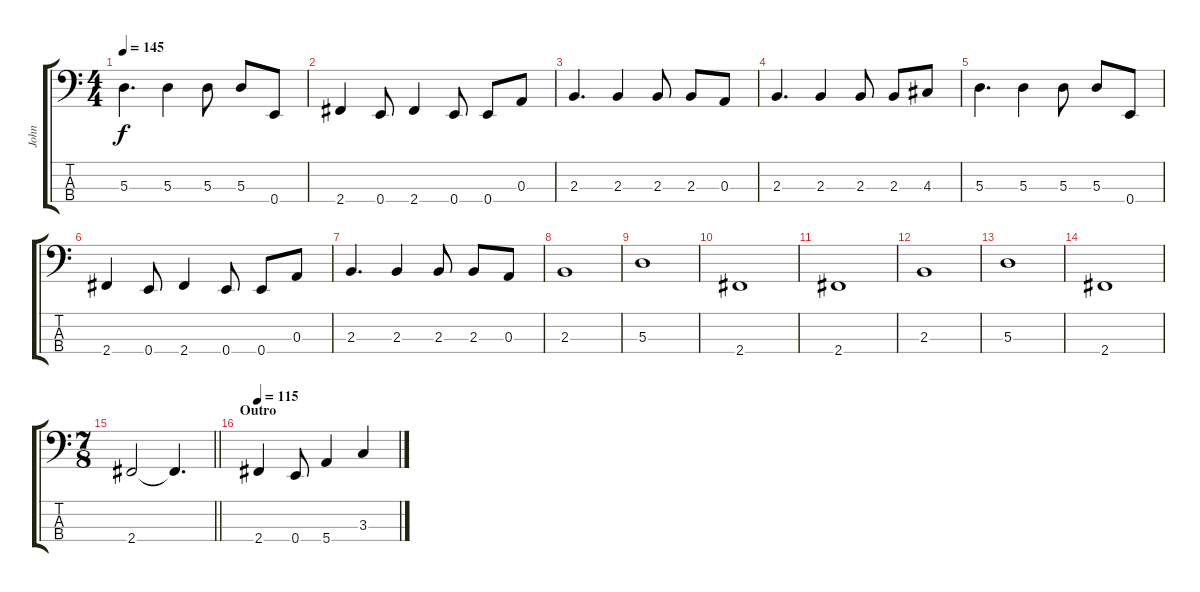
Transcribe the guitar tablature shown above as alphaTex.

\track ("John" "John") {instrument electricbassfinger}
\staff {score tabs}
\tuning (G2 D2 A1 E1) {hide}
\ts (4 4)
\tempo 145
\clef f4
\ks c
5.3.4{d dy f} 5.3.4 5.3.8 5.3.8 0.4.8 |
2.4.4 0.4.8 2.4.4 0.4.8 0.4.8 0.3.8 |
2.3.4{d} 2.3.4 2.3.8 2.3.8 0.3.8 |
2.3.4{d} 2.3.4 2.3.8 2.3.8 4.3.8 |
5.3.4{d} 5.3.4 5.3.8 5.3.8 0.4.8 |
2.4.4 0.4.8 2.4.4 0.4.8 0.4.8 0.3.8 |
2.3.4{d} 2.3.4 2.3.8 2.3.8 0.3.8 |
2.3.1 |
5.3.1 |
2.4.1 |
2.4.1 |
2.3.1 |
5.3.1 |
2.4.1 |
\ts (7 8)
\barLineRight lightlight
2.4.2 2.4{t}.4{d} |
\section ("" "Outro")
\tempo 115
2.4.4 0.4.8 5.4.4 3.3.4
